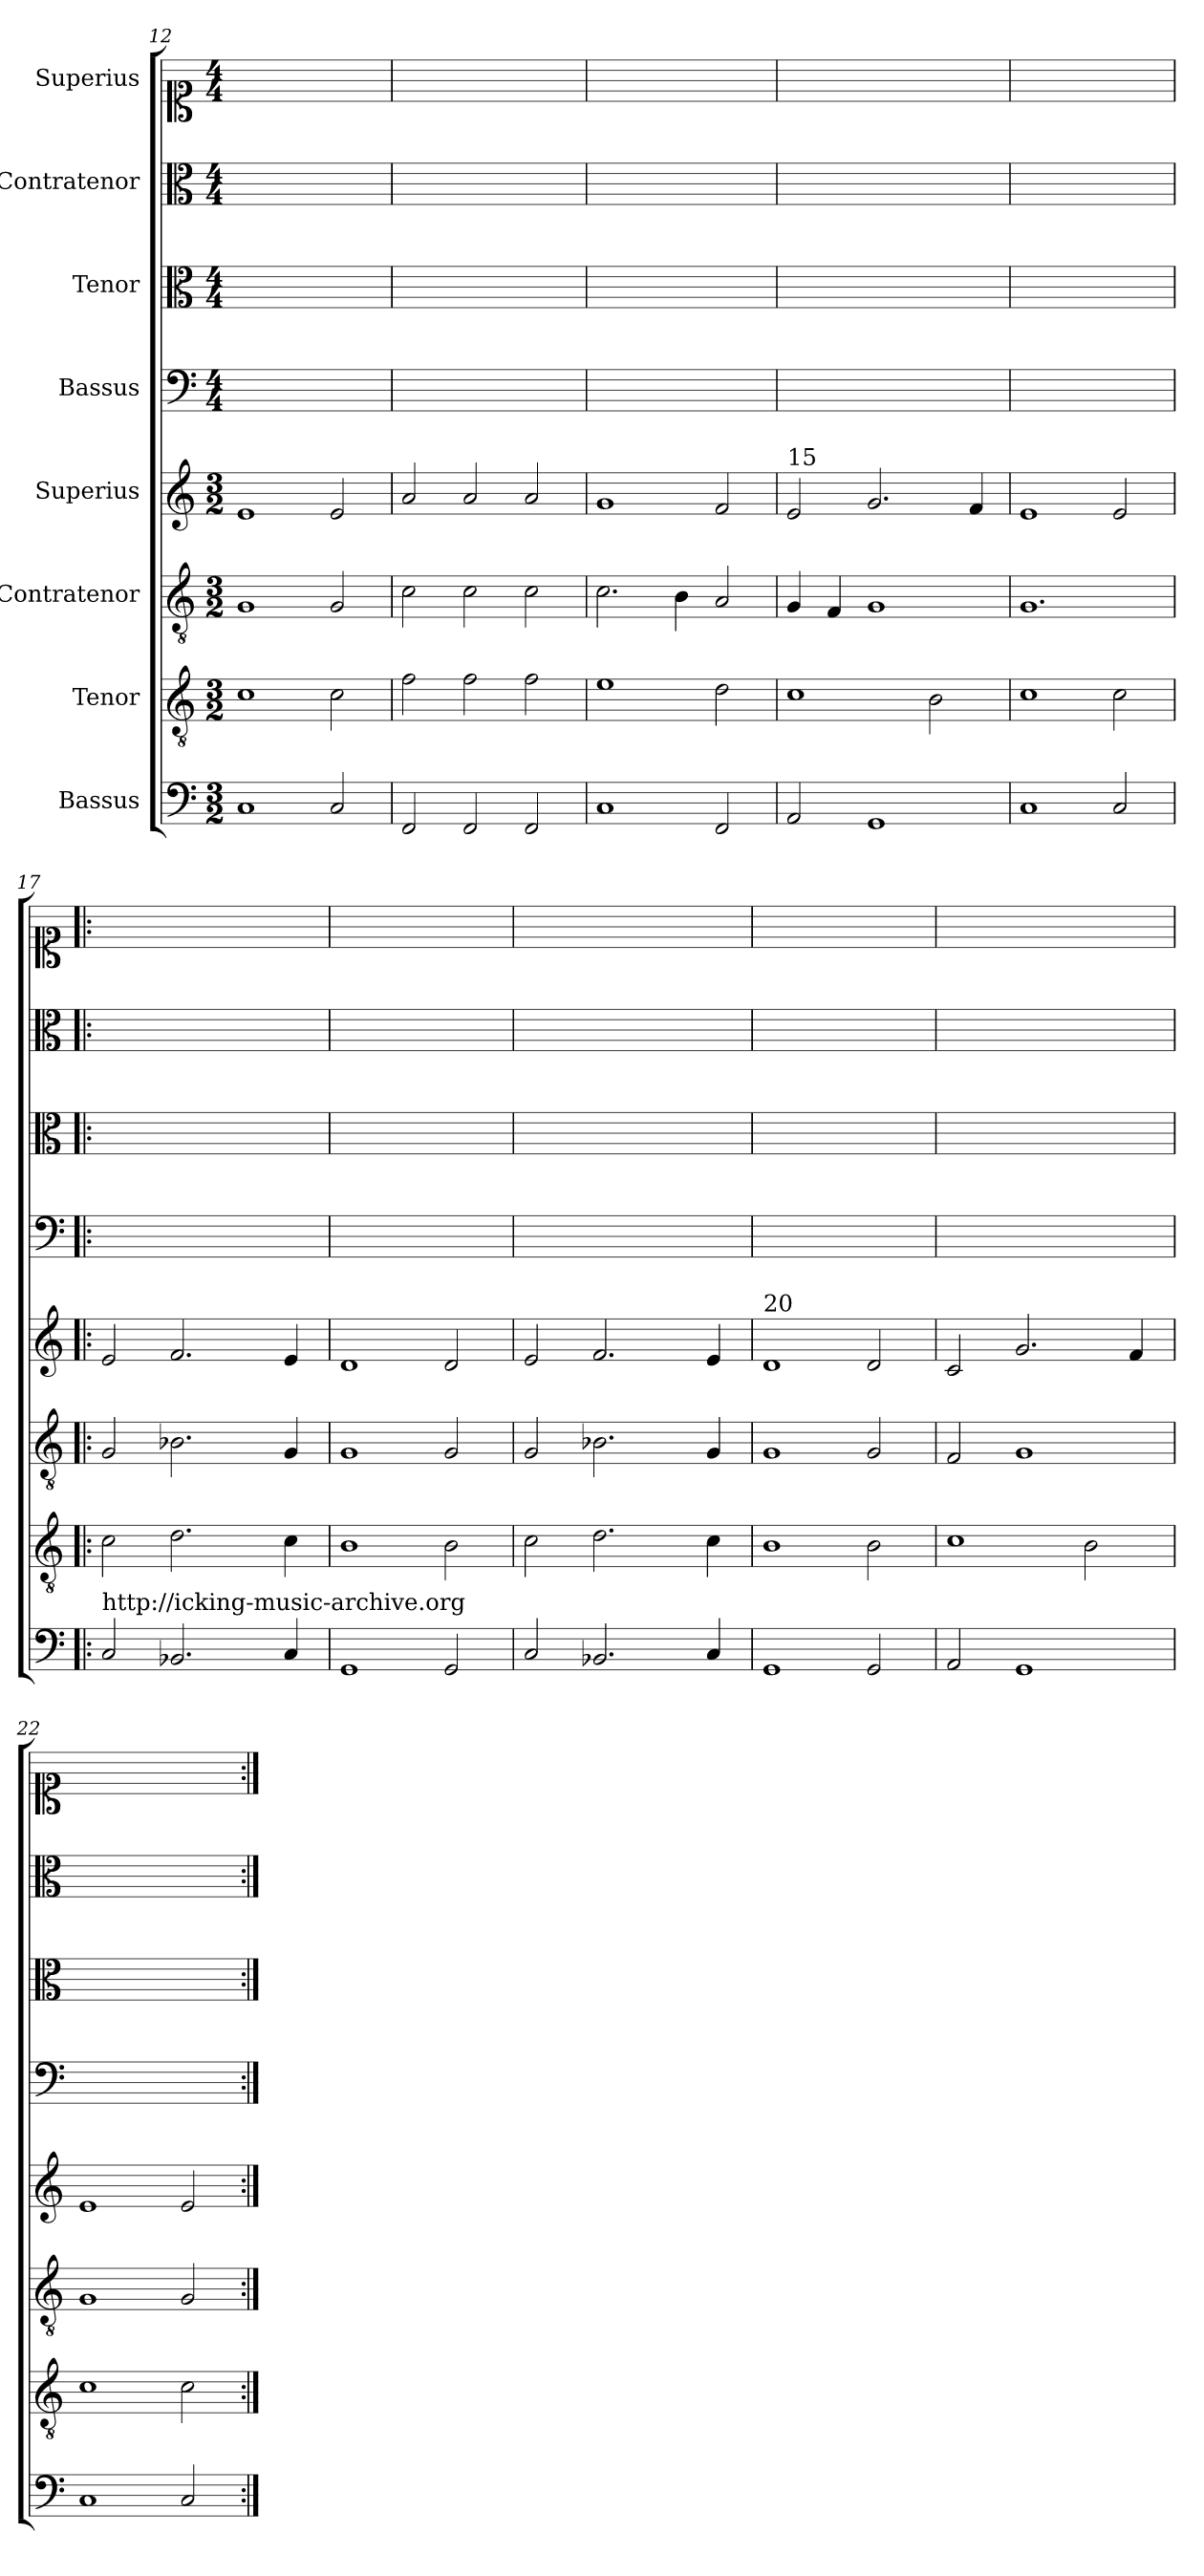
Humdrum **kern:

**kern	**kern	**kern	**kern	**kern	**kern	**kern	**kern
*part8	*part7	*part6	*part5	*part4	*part3	*part2	*part1
*staff8	*staff7	*staff6	*staff5	*staff4	*staff3	*staff2	*staff1
*I"Bassus	*I"Tenor	*I"Contratenor	*I"Superius	*I"Bassus	*I"Tenor	*I"Contratenor	*I"Superius
*clefF4	*clefGv2	*clefGv2	*clefG2	*clefF4	*clefC3	*clefC3	*clefC1
*k[]	*k[]	*k[]	*k[]	*k[]	*k[]	*k[]	*k[]
*M3/2	*M3/2	*M3/2	*M3/2	*M4/4	*M4/4	*M4/4	*M4/4
=12	=12	=12	=12	=12	=12	=12	=12
1C	1c	1G	1e	1ryy	1ryy	1ryy	1ryy
2C/	2c\	2G/	2e/	2ryy	2ryy	2ryy	2ryy
=13	=13	=13	=13	=13	=13	=13	=13
2FF/	2f\	2c\	2a/	1ryy	1ryy	1ryy	1ryy
2FF/	2f\	2c\	2a/	.	.	.	.
2FF/	2f\	2c\	2a/	2ryy	2ryy	2ryy	2ryy
=14	=14	=14	=14	=14	=14	=14	=14
1C	1e	2.c\	1g	1ryy	1ryy	1ryy	1ryy
.	.	4B\	.	.	.	.	.
2FF/	2d\	2A/	2f/	2ryy	2ryy	2ryy	2ryy
=15	=15	=15	=15	=15	=15	=15	=15
!	!	!	!LO:TX:a:t=15	!	!	!	!
2AA/	1c	4G/	2e/	1ryy	1ryy	1ryy	1ryy
.	.	4F/	.	.	.	.	.
1GG	.	1G	2.g/	.	.	.	.
.	2B\	.	.	2ryy	2ryy	2ryy	2ryy
.	.	.	4f/	.	.	.	.
=16	=16	=16	=16	=16	=16	=16	=16
1C	1c	1.G	1e	1ryy	1ryy	1ryy	1ryy
2C/	2c\	.	2e/	2ryy	2ryy	2ryy	2ryy
!!LO:PB:g=z
=17!|:	=17!|:	=17!|:	=17!|:	=17!|:	=17!|:	=17!|:	=17!|:
!LO:TX:a:t=http&colon;//icking-music-archive.org	!	!	!	!	!	!	!
2C/	2c\	2G/	2e/	1ryy	1ryy	1ryy	1ryy
2.BB-X/	2.d\	2.B-X\	2.f/	.	.	.	.
.	.	.	.	2ryy	2ryy	2ryy	2ryy
4C/	4c\	4G/	4e/	.	.	.	.
=18	=18	=18	=18	=18	=18	=18	=18
1GG	1B	1G	1d	1ryy	1ryy	1ryy	1ryy
2GG/	2B\	2G/	2d/	2ryy	2ryy	2ryy	2ryy
=19	=19	=19	=19	=19	=19	=19	=19
2C/	2c\	2G/	2e/	1ryy	1ryy	1ryy	1ryy
2.BB-X/	2.d\	2.B-X\	2.f/	.	.	.	.
.	.	.	.	2ryy	2ryy	2ryy	2ryy
4C/	4c\	4G/	4e/	.	.	.	.
=20	=20	=20	=20	=20	=20	=20	=20
!	!	!	!LO:TX:a:t=20	!	!	!	!
1GG	1B	1G	1d	1ryy	1ryy	1ryy	1ryy
2GG/	2B\	2G/	2d/	2ryy	2ryy	2ryy	2ryy
=21	=21	=21	=21	=21	=21	=21	=21
2AA/	1c	2F/	2c/	1ryy	1ryy	1ryy	1ryy
1GG	.	1G	2.g/	.	.	.	.
.	2B\	.	.	2ryy	2ryy	2ryy	2ryy
.	.	.	4f/	.	.	.	.
=22	=22	=22	=22	=22	=22	=22	=22
1C	1c	1G	1e	1ryy	1ryy	1ryy	1ryy
2C/	2c\	2G/	2e/	2ryy	2ryy	2ryy	2ryy
=:|!	=:|!	=:|!	=:|!	=:|!	=:|!	=:|!	=:|!
*-	*-	*-	*-	*-	*-	*-	*-
